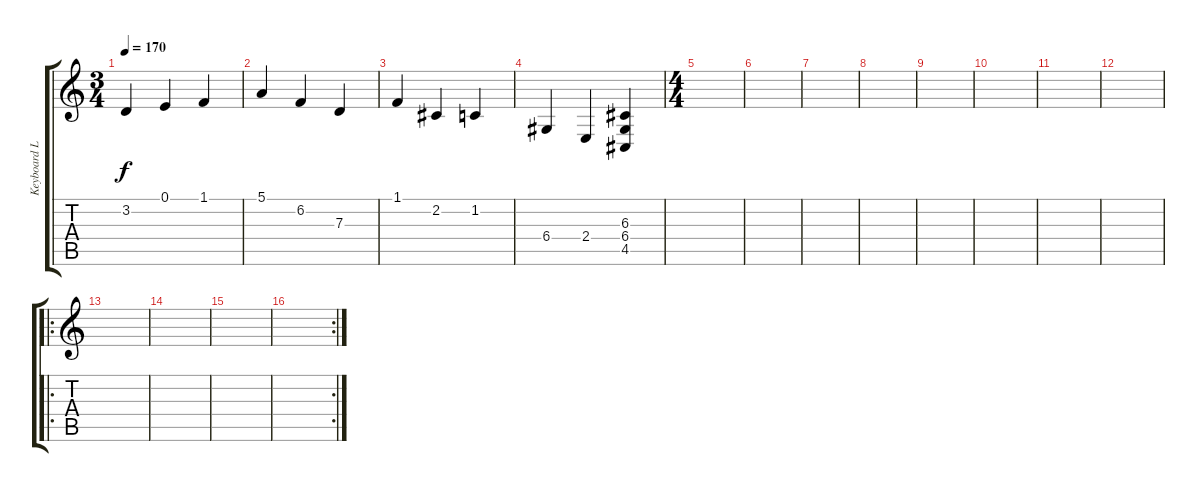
\track ("Keyboard Lead" "Keyboard L") {instrument voiceoohs}
\staff {score tabs}
\tuning (E4 B3 G3 D3 A2 E2) {hide}
\ts (3 4)
\tempo 170
\clef g2
\ks c
3.2.4{dy f} 0.1.4 1.1.4 |
5.1.4 6.2.4 7.3.4 |
1.1.4 2.2.4 1.2.4 |
6.4.4 2.4.4 (6.3 6.4 4.5).4 |
\ts (4 4)
|
|
|
|
|
|
|
|
\ro
|
|
|
\rc 2
